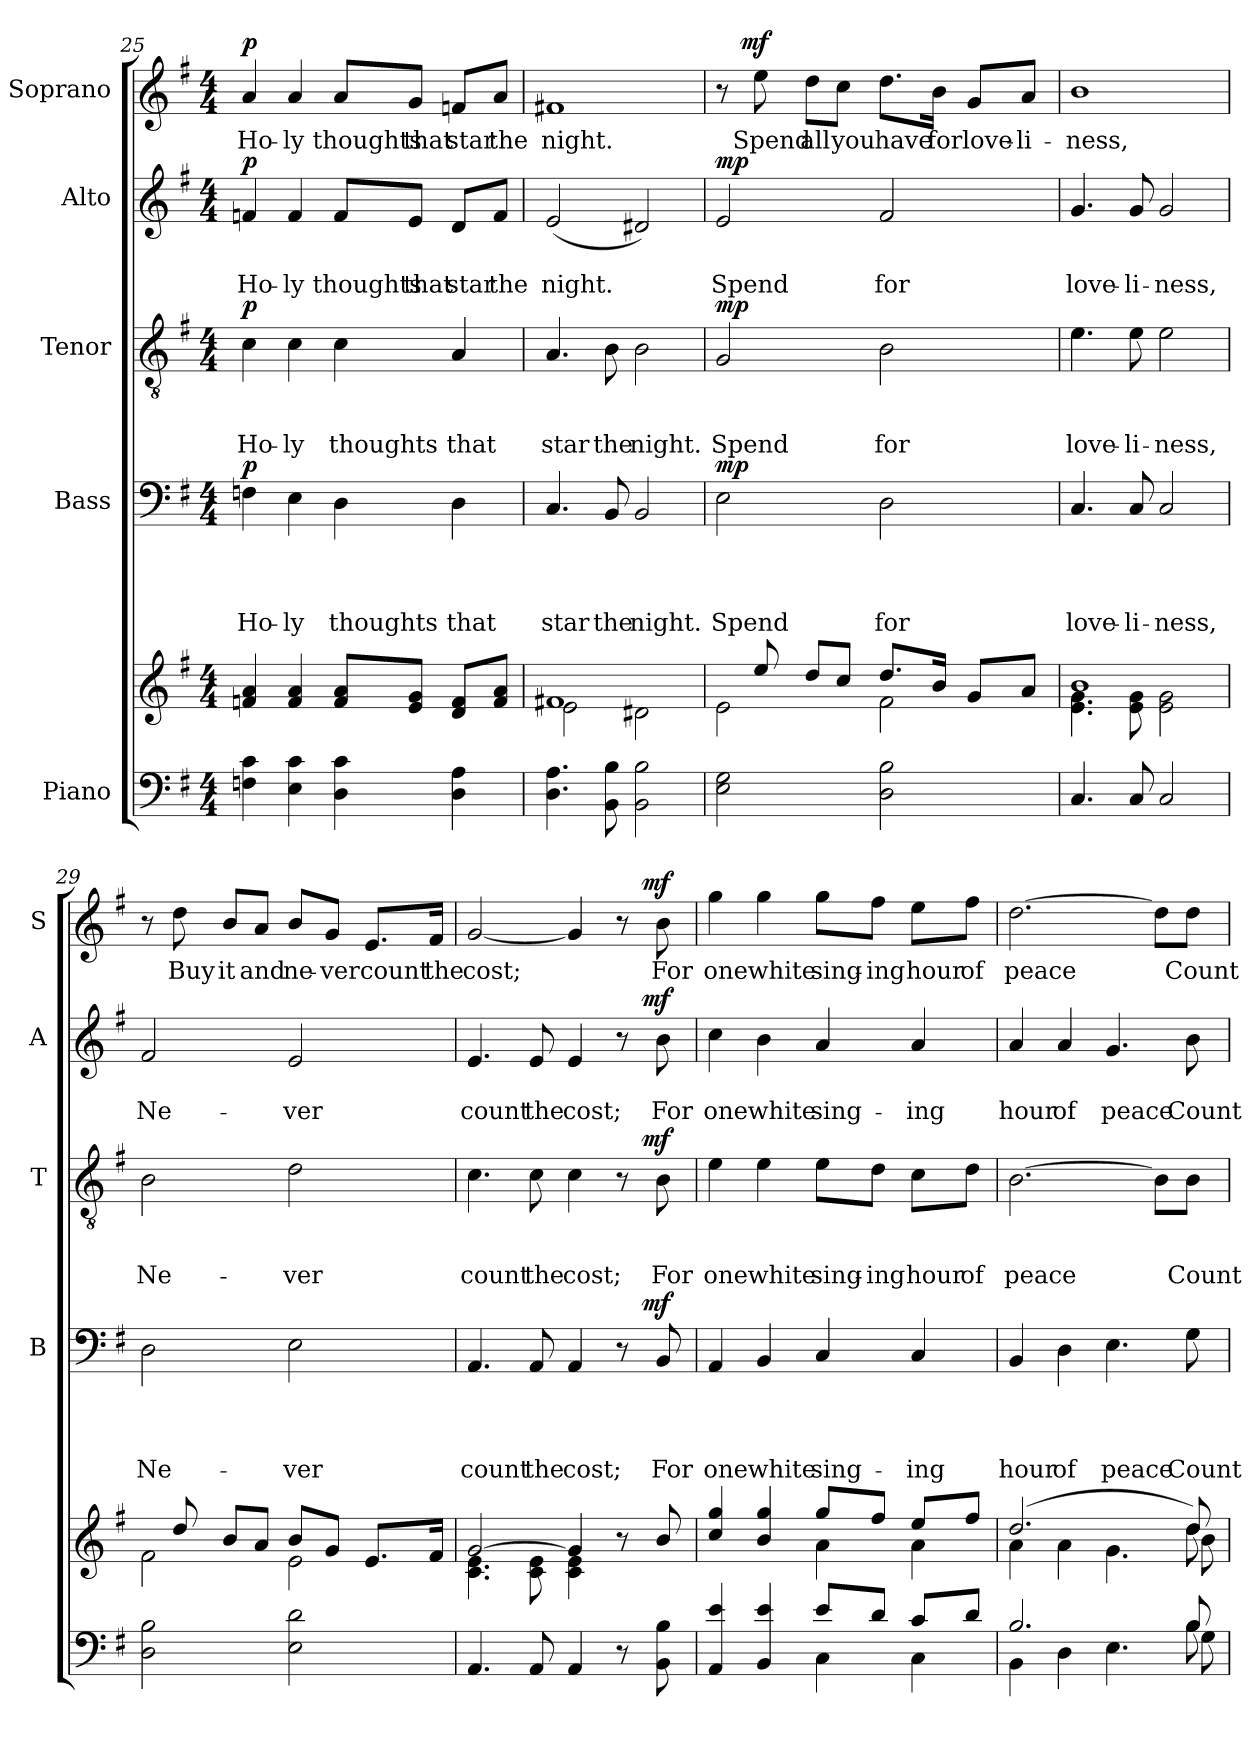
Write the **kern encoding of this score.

**kern	**kern	**kern	**text	**text	**text	**text	**dynam	**kern	**text	**text	**text	**dynam	**kern	**text	**text	**dynam	**kern	**text	**dynam
*part5	*part5	*part4	*part4	*part4	*part4	*part4	*part4	*part3	*part3	*part3	*part3	*part3	*part2	*part2	*part2	*part2	*part1	*part1	*part1
*staff6	*staff5	*staff4	*staff4	*staff4	*staff4	*staff4	*staff4	*staff3	*staff3	*staff3	*staff3	*staff3	*staff2	*staff2	*staff2	*staff2	*staff1	*staff1	*staff1
*I"Piano	*	*I"Bass	*	*	*	*	*	*I"Tenor	*	*	*	*	*I"Alto	*	*	*	*I"Soprano	*	*
*	*	*I'B	*	*	*	*	*	*I'T	*	*	*	*	*I'A	*	*	*	*I'S	*	*
*clefF4	*clefG2	*clefF4	*	*	*	*	*	*clefGv2	*	*	*	*	*clefG2	*	*	*	*clefG2	*	*
*k[f#]	*k[f#]	*k[f#]	*	*	*	*	*	*k[f#]	*	*	*	*	*k[f#]	*	*	*	*k[f#]	*	*
*G:	*G:	*G:	*	*	*	*	*	*G:	*	*	*	*	*G:	*	*	*	*G:	*	*
*M4/4	*M4/4	*M4/4	*	*	*	*	*	*M4/4	*	*	*	*	*M4/4	*	*	*	*M4/4	*	*
=25	=25	=25	=25	=25	=25	=25	=25	=25	=25	=25	=25	=25	=25	=25	=25	=25	=25	=25	=25
!	!	!	!	!	!	!LO:LY:b	!LO:DY:a	!	!	!	!LO:LY:b	!LO:DY:a	!	!	!LO:LY:b	!LO:DY:a	!	!LO:LY:b	!LO:DY:a
4Fn\ 4c\	4fn/ 4a/	4Fn\	.	.	.	Ho-	p	4c\	.	.	Ho-	p	4fn/	.	Ho-	p	4a/	Ho-	p
!	!	!	!	!	!	!LO:LY:b	!	!	!	!	!LO:LY:b	!	!	!	!LO:LY:b	!	!	!LO:LY:b	!
4E\ 4c\	4f/ 4a/	4E\	.	.	.	-ly	.	4c\	.	.	-ly	.	4f/	.	-ly	.	4a/	-ly	.
!	!	!	!	!	!	!LO:LY:b	!	!	!	!	!LO:LY:b	!	!	!	!LO:LY:b	!	!	!LO:LY:b	!
4D\ 4c\	8f/ 8a/L	4D\	.	.	.	thoughts	.	4c\	.	.	thoughts	.	8f/L	.	thoughts	.	8a/L	thoughts	.
!	!	!	!	!	!	!	!	!	!	!	!	!	!	!	!LO:LY:b	!	!	!LO:LY:b	!
.	8e/ 8g/J	.	.	.	.	.	.	.	.	.	.	.	8e/J	.	that	.	8g/J	that	.
!	!	!	!	!	!	!LO:LY:b	!	!	!	!	!LO:LY:b	!	!	!	!LO:LY:b	!	!	!LO:LY:b	!
4D\ 4A\	8d/ 8f/L	4D\	.	.	.	that	.	4A/	.	.	that	.	8d/L	.	star	.	8fn/L	star	.
!	!	!	!	!	!	!	!	!	!	!	!	!	!	!	!LO:LY:b	!	!	!LO:LY:b	!
.	8f/ 8a/J	.	.	.	.	.	.	.	.	.	.	.	8f/J	.	the	.	8a/J	the	.
!!LO:LB:g=z
=26	=26	=26	=26	=26	=26	=26	=26	=26	=26	=26	=26	=26	=26	=26	=26	=26	=26	=26	=26
*	*^	*	*	*	*	*	*	*	*	*	*	*	*	*	*	*	*	*	*
!	!	!	!	!	!	!	!LO:LY:b	!	!	!	!	!LO:LY:b	!	!	!	!LO:LY:b	!	!	!LO:LY:b	!
4.D\ 4.A\	1f#X	2e\	4.C/	.	.	.	star	.	4.A/	.	.	star	.	(<2e/	.	night.	.	1f#X	night.	.
!	!	!	!	!	!	!	!LO:LY:b	!	!	!	!	!LO:LY:b	!	!	!	!	!	!	!	!
8BB\ 8B\	.	.	8BB/	.	.	.	the	.	8B\	.	.	the	.	.	.	.	.	.	.	.
!	!	!	!	!	!	!	!LO:LY:b	!	!	!	!	!LO:LY:b	!	!	!	!	!	!	!	!
2BB\ 2B\	.	2d#X\	2BB/	.	.	.	night.	.	2B\	.	.	night.	.	2d#X/)	.	.	.	.	.	.
=27	=27	=27	=27	=27	=27	=27	=27	=27	=27	=27	=27	=27	=27	=27	=27	=27	=27	=27	=27	=27
!	!	!	!	!	!	!	!LO:LY:b	!LO:DY:a	!	!	!	!LO:LY:b	!LO:DY:a	!	!	!LO:LY:b	!LO:DY:a	!	!	!
*	*	*	*	*	*	*	*	*	*	*	*	*	*	*	*	*	*	*^	*	*
2E\ 2G\	2e\	8ryy	2E\	.	.	.	Spend	mp	2G/	.	.	Spend	mp	2e/	.	Spend	mp	8r	16.ryy	.	.
!	!	!	!	!	!	!	!	!	!	!	!	!	!	!	!	!	!	!	!	!	!LO:DY:a
.	.	.	.	.	.	.	.	.	.	.	.	.	.	.	.	.	.	.	2ryy	.	mf
!	!	!	!	!	!	!	!	!	!	!	!	!	!	!	!	!	!	!	!	!LO:LY:b	!
.	.	8ee/	.	.	.	.	.	.	.	.	.	.	.	.	.	.	.	8ee\	.	Spend	.
!	!	!	!	!	!	!	!	!	!	!	!	!	!	!	!	!	!	!	!	!LO:LY:b	!
.	.	8dd/L	.	.	.	.	.	.	.	.	.	.	.	.	.	.	.	8dd\L	.	all	.
!	!	!	!	!	!	!	!	!	!	!	!	!	!	!	!	!	!	!	!	!LO:LY:b	!
.	.	8cc/J	.	.	.	.	.	.	.	.	.	.	.	.	.	.	.	8cc\J	.	you	.
!	!	!	!	!	!	!	!LO:LY:b	!	!	!	!	!LO:LY:b	!	!	!	!LO:LY:b	!	!	!	!LO:LY:b	!
2D\ 2B\	8.dd/L	2f#\	2D\	.	.	.	for	.	2B\	.	.	for	.	2f#/	.	for	.	8.dd\L	.	have	.
.	.	.	.	.	.	.	.	.	.	.	.	.	.	.	.	.	.	.	4ryy	.	.
!	!	!	!	!	!	!	!	!	!	!	!	!	!	!	!	!	!	!	!	!LO:LY:b	!
.	16b/Jk	.	.	.	.	.	.	.	.	.	.	.	.	.	.	.	.	16b\Jk	.	for	.
!	!	!	!	!	!	!	!	!	!	!	!	!	!	!	!	!	!	!	!	!LO:LY:b	!
.	8g/L	.	.	.	.	.	.	.	.	.	.	.	.	.	.	.	.	8g/L	.	love-	.
.	.	.	.	.	.	.	.	.	.	.	.	.	.	.	.	.	.	.	8ryy	.	.
!	!	!	!	!	!	!	!	!	!	!	!	!	!	!	!	!	!	!	!	!LO:LY:b	!
.	8a/J	.	.	.	.	.	.	.	.	.	.	.	.	.	.	.	.	8a/J	.	-li-	.
.	.	.	.	.	.	.	.	.	.	.	.	.	.	.	.	.	.	.	32ryy	.	.
=28	=28	=28	=28	=28	=28	=28	=28	=28	=28	=28	=28	=28	=28	=28	=28	=28	=28	=28	=28	=28	=28
!	!	!	!	!	!	!	!LO:LY:b	!	!	!	!	!LO:LY:b	!	!	!	!LO:LY:b	!	!	!	!LO:LY:b	!
*	*	*	*	*	*	*	*	*	*	*	*	*	*	*	*	*	*	*v	*v	*	*
4.C/	1b	4.e\ 4.g\	4.C/	.	.	.	love-	.	4.e\	.	.	love-	.	4.g/	.	love-	.	1b	-ness,	.
!	!	!	!	!	!	!	!LO:LY:b	!	!	!	!	!LO:LY:b	!	!	!	!LO:LY:b	!	!	!	!
8C/	.	8e\ 8g\	8C/	.	.	.	-li-	.	8e\	.	.	-li-	.	8g/	.	-li-	.	.	.	.
!	!	!	!	!	!	!	!LO:LY:b	!	!	!	!	!LO:LY:b	!	!	!	!LO:LY:b	!	!	!	!
2C/	.	2e\ 2g\	2C/	.	.	.	-ness,	.	2e\	.	.	-ness,	.	2g/	.	-ness,	.	.	.	.
!!LO:PB:g=z
=29	=29	=29	=29	=29	=29	=29	=29	=29	=29	=29	=29	=29	=29	=29	=29	=29	=29	=29	=29	=29
!	!	!	!	!	!	!	!LO:LY:b	!	!	!	!	!LO:LY:b	!	!	!	!LO:LY:b	!	!	!	!
2D\ 2B\	2f#\	8ryy	2D\	.	.	.	Ne-	.	2B\	.	.	Ne-	.	2f#/	.	Ne-	.	8r	.	.
!	!	!	!	!	!	!	!	!	!	!	!	!	!	!	!	!	!	!	!LO:LY:b	!
.	.	8dd/	.	.	.	.	.	.	.	.	.	.	.	.	.	.	.	8dd\	Buy	.
!	!	!	!	!	!	!	!	!	!	!	!	!	!	!	!	!	!	!	!LO:LY:b	!
.	.	8b/L	.	.	.	.	.	.	.	.	.	.	.	.	.	.	.	8b/L	it	.
!	!	!	!	!	!	!	!	!	!	!	!	!	!	!	!	!	!	!	!LO:LY:b	!
.	.	8a/J	.	.	.	.	.	.	.	.	.	.	.	.	.	.	.	8a/J	and	.
!	!	!	!	!	!	!	!LO:LY:b	!	!	!	!	!LO:LY:b	!	!	!	!LO:LY:b	!	!	!LO:LY:b	!
2E\ 2d\	8b/L	2e\	2E\	.	.	.	-ver	.	2d\	.	.	-ver	.	2e/	.	-ver	.	8b/L	ne-	.
!	!	!	!	!	!	!	!	!	!	!	!	!	!	!	!	!	!	!	!LO:LY:b	!
.	8g/J	.	.	.	.	.	.	.	.	.	.	.	.	.	.	.	.	8g/J	-ver	.
!	!	!	!	!	!	!	!	!	!	!	!	!	!	!	!	!	!	!	!LO:LY:b	!
.	8.e/L	.	.	.	.	.	.	.	.	.	.	.	.	.	.	.	.	8.e/L	count	.
!	!	!	!	!	!	!	!	!	!	!	!	!	!	!	!	!	!	!	!LO:LY:b	!
.	16f#/Jk	.	.	.	.	.	.	.	.	.	.	.	.	.	.	.	.	16f#/Jk	the	.
=30	=30	=30	=30	=30	=30	=30	=30	=30	=30	=30	=30	=30	=30	=30	=30	=30	=30	=30	=30	=30
!	!	!	!	!	!	!	!LO:LY:b	!	!	!	!	!LO:LY:b	!	!	!	!LO:LY:b	!	!	!LO:LY:b	!
*	*	*	*^	*	*	*	*	*	*^	*	*	*	*	*^	*	*	*	*^	*	*
4.AA/	[>2g/	4.c\ 4.e\	4.AA/	2ryy	.	.	.	count	.	4.c\	2ryy	.	.	count	.	4.e/	2ryy	.	count	.	[<2g/	2ryy	cost;	.
!	!	!	!	!	!	!	!	!LO:LY:b	!	!	!	!	!	!LO:LY:b	!	!	!	!	!LO:LY:b	!	!	!	!	!
8AA/	.	8c\ 8e\	8AA/	.	.	.	.	the	.	8c\	.	.	.	the	.	8e/	.	.	the	.	.	.	.	.
!	!	!	!	!	!	!	!	!LO:LY:b	!	!	!	!	!	!LO:LY:b	!	!	!	!	!LO:LY:b	!	!	!	!	!
4AA/	4g/]	4c\ 4e\	4AA/	4ryy	.	.	.	cost;	.	4c\	4ryy	.	.	cost;	.	4e/	4ryy	.	cost;	.	4g/]	4ryy	.	.
8r	8ra	4ryy	8r	16.ryy	.	.	.	.	.	8r	16.ryy	.	.	.	.	8r	16.ryy	.	.	.	8r	16.ryy	.	.
!	!	!	!	!	!	!	!	!	!LO:DY:a	!	!	!	!	!	!LO:DY:a	!	!	!	!	!LO:DY:a	!	!	!	!LO:DY:a
.	.	.	.	8ryy	.	.	.	.	mf	.	8ryy	.	.	.	mf	.	8ryy	.	.	mf	.	8ryy	.	mf
!	!	!	!	!	!	!	!	!LO:LY:b	!	!	!	!	!	!LO:LY:b	!	!	!	!	!LO:LY:b	!	!	!	!LO:LY:b	!
8BB\ 8B\	8b/	.	8BB/	.	.	.	.	For	.	8B\	.	.	.	For	.	8b\	.	.	For	.	8b\	.	For	.
.	.	.	.	32ryy	.	.	.	.	.	.	32ryy	.	.	.	.	.	32ryy	.	.	.	.	32ryy	.	.
!!LO:LB:g=z
=31	=31	=31	=31	=31	=31	=31	=31	=31	=31	=31	=31	=31	=31	=31	=31	=31	=31	=31	=31	=31	=31	=31	=31	=31
*^	*	*	*	*	*	*	*	*	*	*	*	*	*	*	*	*	*	*	*	*	*	*	*	*
!	!	!	!	!	!	!	!	!	!LO:LY:b	!	!	!	!	!	!LO:LY:b	!	!	!	!	!LO:LY:b	!	!	!	!LO:LY:b	!
*	*	*	*	*v	*v	*	*	*	*	*	*	*	*	*	*	*	*v	*v	*	*	*	*v	*v	*	*
*	*	*	*	*	*	*	*	*	*	*v	*v	*	*	*	*	*	*	*	*	*	*	*
4AA/ 4e/	2ryy	4cc/ 4gg/	2ryy	4AA/	.	.	.	one	.	4e\	.	.	one	.	4cc\	.	one	.	4gg\	one	.
!	!	!	!	!	!	!	!	!LO:LY:b	!	!	!	!	!LO:LY:b	!	!	!	!LO:LY:b	!	!	!LO:LY:b	!
4BB/ 4e/	.	4b/ 4gg/	.	4BB/	.	.	.	white	.	4e\	.	.	white	.	4b\	.	white	.	4gg\	white	.
!	!	!	!	!	!	!	!	!LO:LY:b	!	!	!	!	!LO:LY:b	!	!	!	!LO:LY:b	!	!	!LO:LY:b	!
8e/L	4C\	8gg/L	4a\	4C/	.	.	.	sing-	.	8e\L	.	.	sing-	.	4a/	.	sing-	.	8gg\L	sing-	.
!	!	!	!	!	!	!	!	!	!	!	!	!	!LO:LY:b	!	!	!	!	!	!	!LO:LY:b	!
8d/J	.	8ff#/J	.	.	.	.	.	.	.	8d\J	.	.	-ing	.	.	.	.	.	8ff#\J	-ing	.
!	!	!	!	!	!	!	!	!LO:LY:b	!	!	!	!	!LO:LY:b	!	!	!	!LO:LY:b	!	!	!LO:LY:b	!
8c/L	4C\	8ee/L	4a\	4C/	.	.	.	-ing	.	8c\L	.	.	hour	.	4a/	.	-ing	.	8ee\L	hour	.
!	!	!	!	!	!	!	!	!	!	!	!	!	!LO:LY:b	!	!	!	!	!	!	!LO:LY:b	!
8d/J	.	8ff#/J	.	.	.	.	.	.	.	8d\J	.	.	of	.	.	.	.	.	8ff#\J	of	.
=32	=32	=32	=32	=32	=32	=32	=32	=32	=32	=32	=32	=32	=32	=32	=32	=32	=32	=32	=32	=32	=32
*^	*^	*^	*^	*	*	*	*	*	*	*	*	*	*	*	*	*	*	*	*	*	*
!	!	!	!	!	!	!	!	!	!	!	!	!LO:LY:b	!	!	!	!	!LO:LY:b	!	!	!	!LO:LY:b	!	!	!LO:LY:b	!
2.B/	4BB\	2..ryy	2..ryy	(2.dd/	4a\	2..ryy	2..ryy	4BB/	.	.	.	hour	.	[>2.B\	.	.	peace	.	4a/	.	hour	.	[>2.dd\	peace	.
!	!	!	!	!	!	!	!	!	!	!	!	!LO:LY:b	!	!	!	!	!	!	!	!	!LO:LY:b	!	!	!	!
.	4D\	.	.	.	4a\	.	.	4D\	.	.	.	of	.	.	.	.	.	.	4a/	.	of	.	.	.	.
!	!	!	!	!	!	!	!	!	!	!	!	!LO:LY:b	!	!	!	!	!	!	!	!	!LO:LY:b	!	!	!	!
.	4.E\	.	.	.	4.g\	.	.	4.E\	.	.	.	peace	.	.	.	.	.	.	4.g/	.	peace	.	.	.	.
4ryy	.	.	.	4ryy	.	.	.	.	.	.	.	.	.	8B\L]	.	.	.	.	.	.	.	.	8dd\L]	.	.
!	!	!	!	!	!	!	!	!	!	!	!	!LO:LY:b	!	!	!	!	!LO:LY:b	!	!	!	!LO:LY:b	!	!	!LO:LY:b	!
.	8B/	8B\	8G\	.	8dd/)	8dd\	8b\	8G\	.	.	.	Count	.	8B\J	.	.	Count	.	8b\	.	Count	.	8dd\J	Count	.
*v	*v	*v	*v	*	*	*	*	*	*	*	*	*	*	*	*	*	*	*	*	*	*	*	*	*	*
*	*v	*v	*v	*v	*	*	*	*	*	*	*	*	*	*	*	*	*	*	*	*	*	*
=	=	=	=	=	=	=	=	=	=	=	=	=	=	=	=	=	=	=	=
*-	*-	*-	*-	*-	*-	*-	*-	*-	*-	*-	*-	*-	*-	*-	*-	*-	*-	*-	*-
